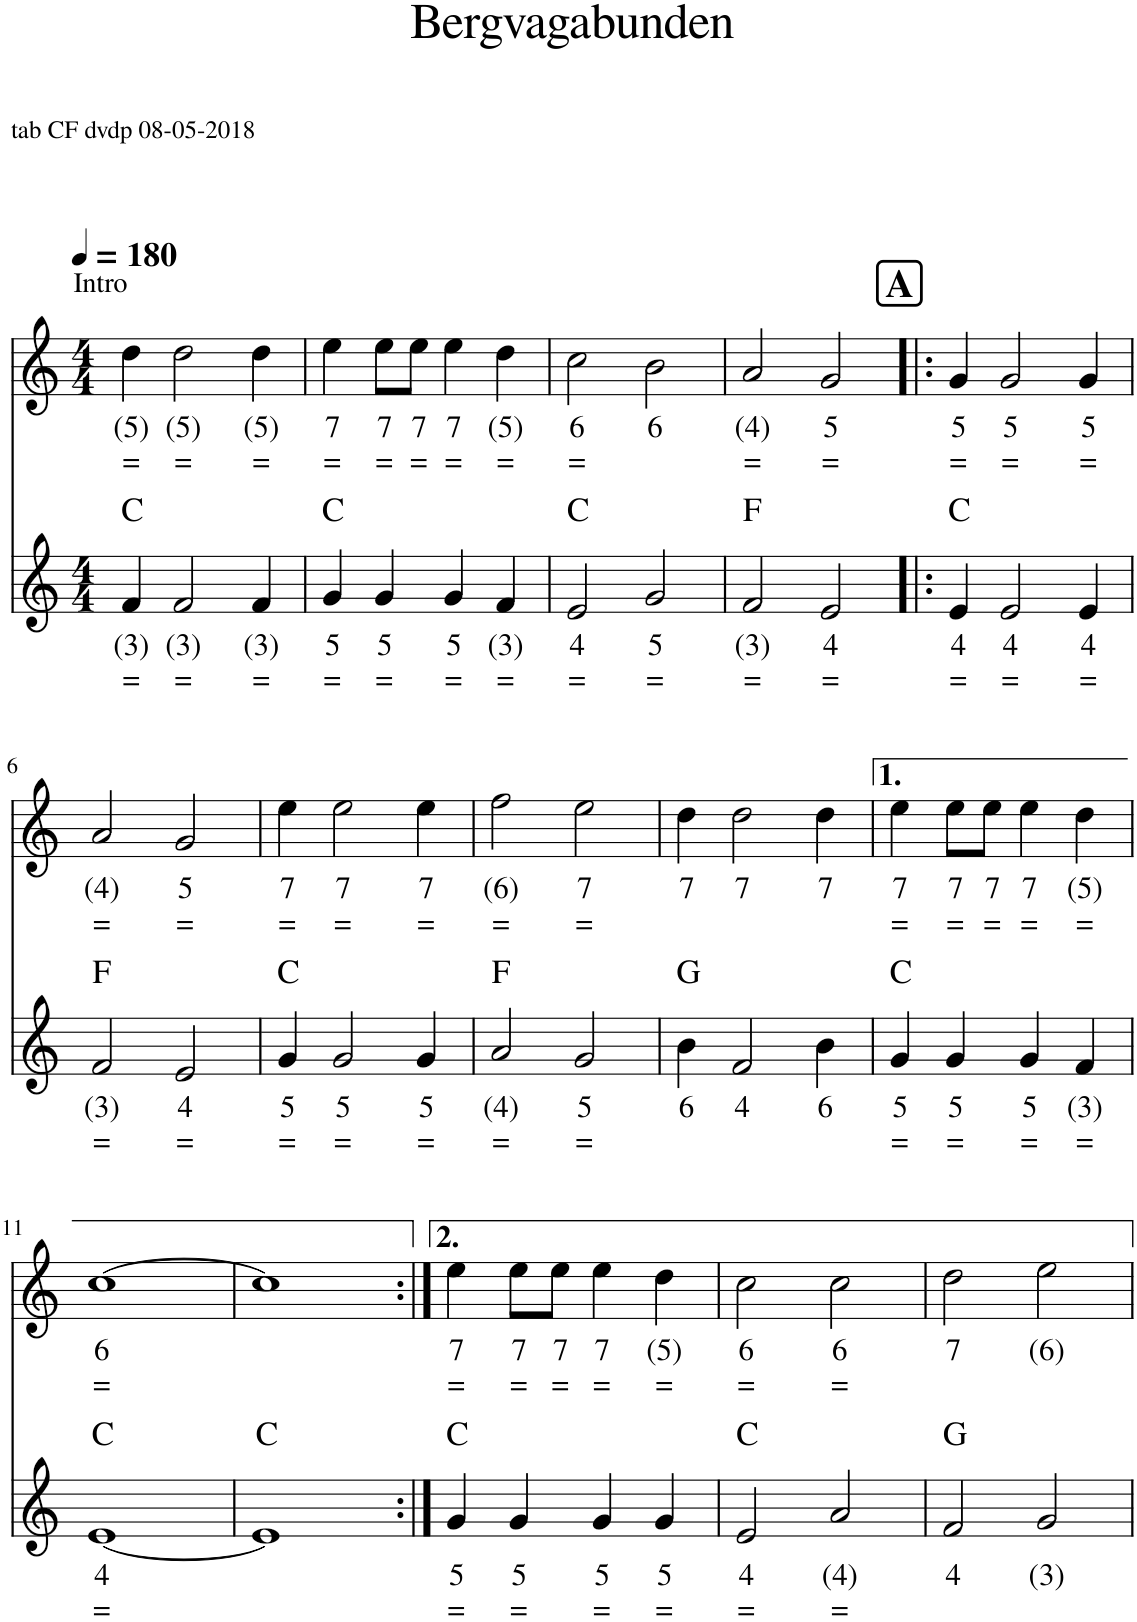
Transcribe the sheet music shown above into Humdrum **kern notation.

**kern	**text	**text	**harte	**kern	**text	**text
*part2	*part2	*part2	*part2	*part1	*part1	*part1
*staff2	*staff2	*staff2	*	*staff1	*staff1	*staff1
*I"Stem	*	*	*	*I"Hammond orgel, 1665	*	*
*clefG2	*	*	*	*clefG2	*	*
*k[]	*	*	*	*k[]	*	*
*M4/4	*	*	*	*M4/4	*	*
*MM180	*	*	*	*MM180	*	*
=1	=1	=1	=1	=1	=1	=1
!	!	!	!	!LO:TX:a:t=Intro	!	!
!	!LO:LY:b	!LO:LY:b	!	!	!LO:LY:b	!LO:LY:b
4f/	(3)	=	C:maj	4dd\	(5)	=
!	!LO:LY:b	!LO:LY:b	!	!	!LO:LY:b	!LO:LY:b
2f/	(3)	=	.	2dd\	(5)	=
!	!LO:LY:b	!LO:LY:b	!	!	!LO:LY:b	!LO:LY:b
4f/	(3)	=	.	4dd\	(5)	=
=2	=2	=2	=2	=2	=2	=2
!	!LO:LY:b	!LO:LY:b	!	!	!LO:LY:b	!LO:LY:b
4g/	5	=	C:maj	4ee\	7	=
!	!LO:LY:b	!LO:LY:b	!	!	!LO:LY:b	!LO:LY:b
4g/	5	=	.	8ee\L	7	=
!	!	!	!	!	!LO:LY:b	!LO:LY:b
.	.	.	.	8ee\J	7	=
!	!LO:LY:b	!LO:LY:b	!	!	!LO:LY:b	!LO:LY:b
4g/	5	=	.	4ee\	7	=
!	!LO:LY:b	!LO:LY:b	!	!	!LO:LY:b	!LO:LY:b
4f/	(3)	=	.	4dd\	(5)	=
=3	=3	=3	=3	=3	=3	=3
!	!LO:LY:b	!LO:LY:b	!	!	!LO:LY:b	!LO:LY:b
2e/	4	=	C:maj	2cc\	6	=
!	!LO:LY:b	!LO:LY:b	!	!	!LO:LY:b	!
2g/	5	=	.	2b\	6	.
=4	=4	=4	=4	=4	=4	=4
!	!LO:LY:b	!LO:LY:b	!	!	!LO:LY:b	!LO:LY:b
2f/	(3)	=	F:maj	2a/	(4)	=
!	!LO:LY:b	!LO:LY:b	!	!	!LO:LY:b	!LO:LY:b
2e/	4	=	.	2g/	5	=
!!LO:REH:place=s1:a:B:cj:fs=14:t=A
=5!|:	=5!|:	=5!|:	=5!|:	=5!|:	=5!|:	=5!|:
!	!LO:LY:b	!LO:LY:b	!	!	!LO:LY:b	!LO:LY:b
4e/	4	=	C:maj	4g/	5	=
!	!LO:LY:b	!LO:LY:b	!	!	!LO:LY:b	!LO:LY:b
2e/	4	=	.	2g/	5	=
!	!LO:LY:b	!LO:LY:b	!	!	!LO:LY:b	!LO:LY:b
4e/	4	=	.	4g/	5	=
!!LO:LB:g=z
=6	=6	=6	=6	=6	=6	=6
!	!LO:LY:b	!LO:LY:b	!	!	!LO:LY:b	!LO:LY:b
2f/	(3)	=	F:maj	2a/	(4)	=
!	!LO:LY:b	!LO:LY:b	!	!	!LO:LY:b	!LO:LY:b
2e/	4	=	.	2g/	5	=
=7	=7	=7	=7	=7	=7	=7
!	!LO:LY:b	!LO:LY:b	!	!	!LO:LY:b	!LO:LY:b
4g/	5	=	C:maj	4ee\	7	=
!	!LO:LY:b	!LO:LY:b	!	!	!LO:LY:b	!LO:LY:b
2g/	5	=	.	2ee\	7	=
!	!LO:LY:b	!LO:LY:b	!	!	!LO:LY:b	!LO:LY:b
4g/	5	=	.	4ee\	7	=
=8	=8	=8	=8	=8	=8	=8
!	!LO:LY:b	!LO:LY:b	!	!	!LO:LY:b	!LO:LY:b
2a/	(4)	=	F:maj	2ff\	(6)	=
!	!LO:LY:b	!LO:LY:b	!	!	!LO:LY:b	!LO:LY:b
2g/	5	=	.	2ee\	7	=
=9	=9	=9	=9	=9	=9	=9
!	!LO:LY:b	!	!	!	!LO:LY:b	!
4b\	6	.	G:maj	4dd\	7	.
!	!LO:LY:b	!	!	!	!LO:LY:b	!
2f/	4	.	.	2dd\	7	.
!	!LO:LY:b	!	!	!	!LO:LY:b	!
4b\	6	.	.	4dd\	7	.
=10	=10	=10	=10	=10	=10	=10
!	!LO:LY:b	!LO:LY:b	!	!	!LO:LY:b	!LO:LY:b
4g/	5	=	C:maj	4ee\	7	=
!	!LO:LY:b	!LO:LY:b	!	!	!LO:LY:b	!LO:LY:b
4g/	5	=	.	8ee\L	7	=
!	!	!	!	!	!LO:LY:b	!LO:LY:b
.	.	.	.	8ee\J	7	=
!	!LO:LY:b	!LO:LY:b	!	!	!LO:LY:b	!LO:LY:b
4g/	5	=	.	4ee\	7	=
!	!LO:LY:b	!LO:LY:b	!	!	!LO:LY:b	!LO:LY:b
4f/	(3)	=	.	4dd\	(5)	=
!!LO:LB:g=z
=11	=11	=11	=11	=11	=11	=11
!	!LO:LY:b	!LO:LY:b	!	!	!LO:LY:b	!LO:LY:b
[1e	4	=	C:maj	[1cc	6	=
=12	=12	=12	=12	=12	=12	=12
1e]	.	.	C:maj	1cc]	.	.
=13:|!	=13:|!	=13:|!	=13:|!	=13:|!	=13:|!	=13:|!
!	!LO:LY:b	!LO:LY:b	!	!	!LO:LY:b	!LO:LY:b
4g/	5	=	C:maj	4ee\	7	=
!	!LO:LY:b	!LO:LY:b	!	!	!LO:LY:b	!LO:LY:b
4g/	5	=	.	8ee\L	7	=
!	!	!	!	!	!LO:LY:b	!LO:LY:b
.	.	.	.	8ee\J	7	=
!	!LO:LY:b	!LO:LY:b	!	!	!LO:LY:b	!LO:LY:b
4g/	5	=	.	4ee\	7	=
!	!LO:LY:b	!LO:LY:b	!	!	!LO:LY:b	!LO:LY:b
4g/	5	=	.	4dd\	(5)	=
=14	=14	=14	=14	=14	=14	=14
!	!LO:LY:b	!LO:LY:b	!	!	!LO:LY:b	!LO:LY:b
2e/	4	=	C:maj	2cc\	6	=
!	!LO:LY:b	!LO:LY:b	!	!	!LO:LY:b	!LO:LY:b
2a/	(4)	=	.	2cc\	6	=
=15	=15	=15	=15	=15	=15	=15
!	!LO:LY:b	!	!	!	!LO:LY:b	!
2f/	4	.	G:maj	2dd\	7	.
!	!LO:LY:b	!	!	!	!LO:LY:b	!
2g/	(3)	.	.	2ee\	(6)	.
=	=	=	=	=	=	=
*-	*-	*-	*-	*-	*-	*-
